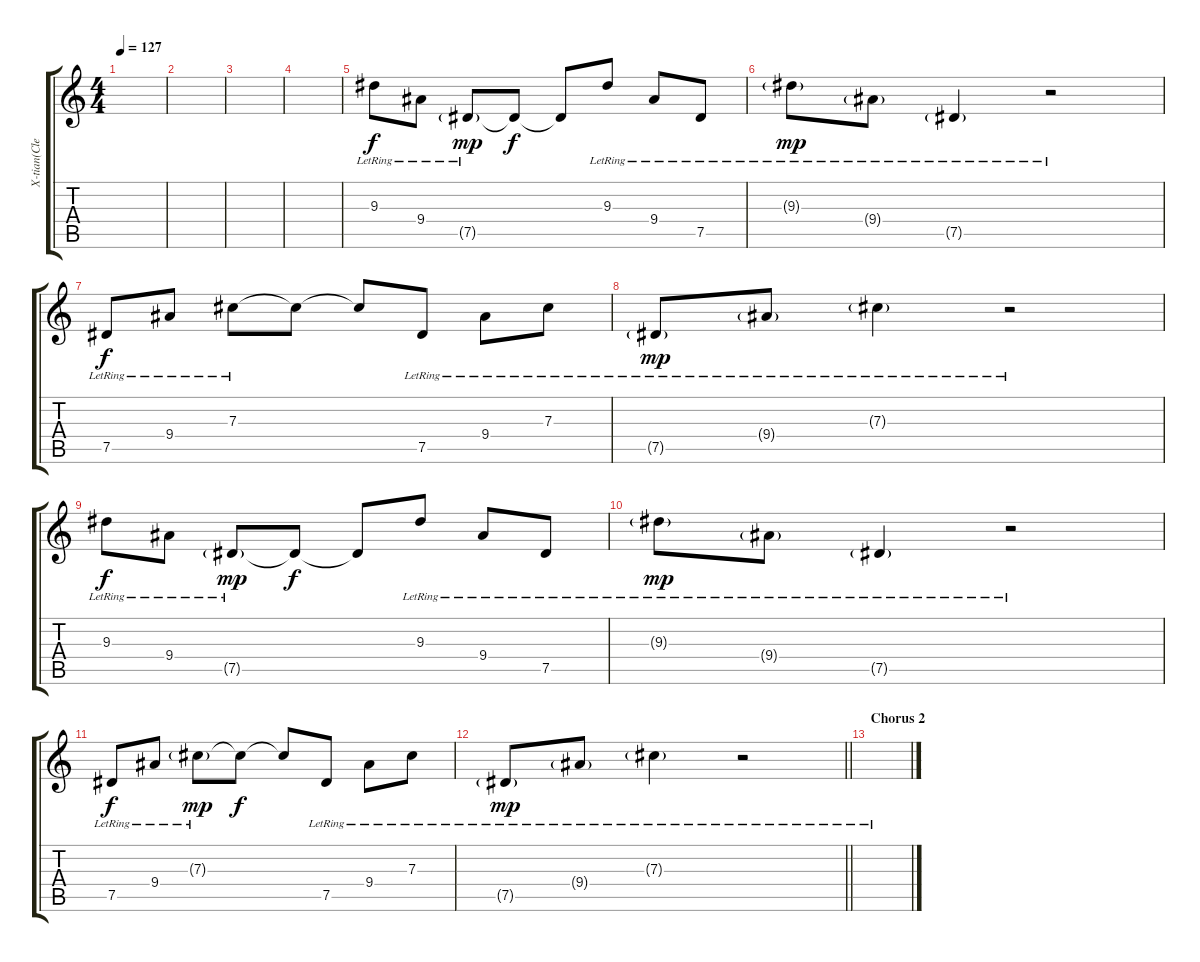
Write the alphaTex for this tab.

\track ("X-tian(Clean)" "X-tian(Cle") {instrument electricguitarjazz}
\staff {score tabs}
\tuning (Eb4 Bb3 Gb3 Db3 Ab2 Db2) {hide}
\ts (4 4)
\tempo 127
\clef g2
\ks c
|
|
|
|
9.3{lr}.8{dy f} 9.4{lr}.8 7.5{g lr}.8{dy mp} 7.5{t}.8{dy f} 7.5{t}.8 9.3{lr}.8 9.4{lr}.8 7.5{lr}.8 |
9.3{g lr}.8{dy mp} 9.4{g lr}.8 7.5{g lr}.4 r.2 |
7.5{lr}.8{dy f} 9.4{lr}.8 7.3{lr}.8 7.3{t}.8 7.3{t}.8 7.5{lr}.8 9.4{lr}.8 7.3{lr}.8 |
7.5{g lr}.8{dy mp} 9.4{g lr}.8 7.3{g lr}.4 r.2 |
9.3{lr}.8{dy f} 9.4{lr}.8 7.5{g lr}.8{dy mp} 7.5{t}.8{dy f} 7.5{t}.8 9.3{lr}.8 9.4{lr}.8 7.5{lr}.8 |
9.3{g lr}.8{dy mp} 9.4{g lr}.8 7.5{g lr}.4 r.2 |
7.5{lr}.8{dy f} 9.4{lr}.8 7.3{g lr}.8{dy mp} 7.3{t}.8{dy f} 7.3{t}.8 7.5{lr}.8 9.4{lr}.8 7.3{lr}.8 |
\barLineRight lightlight
7.5{g lr}.8{dy mp} 9.4{g lr}.8 7.3{g lr}.4 r.2 |
\section ("" "Chorus 2")
